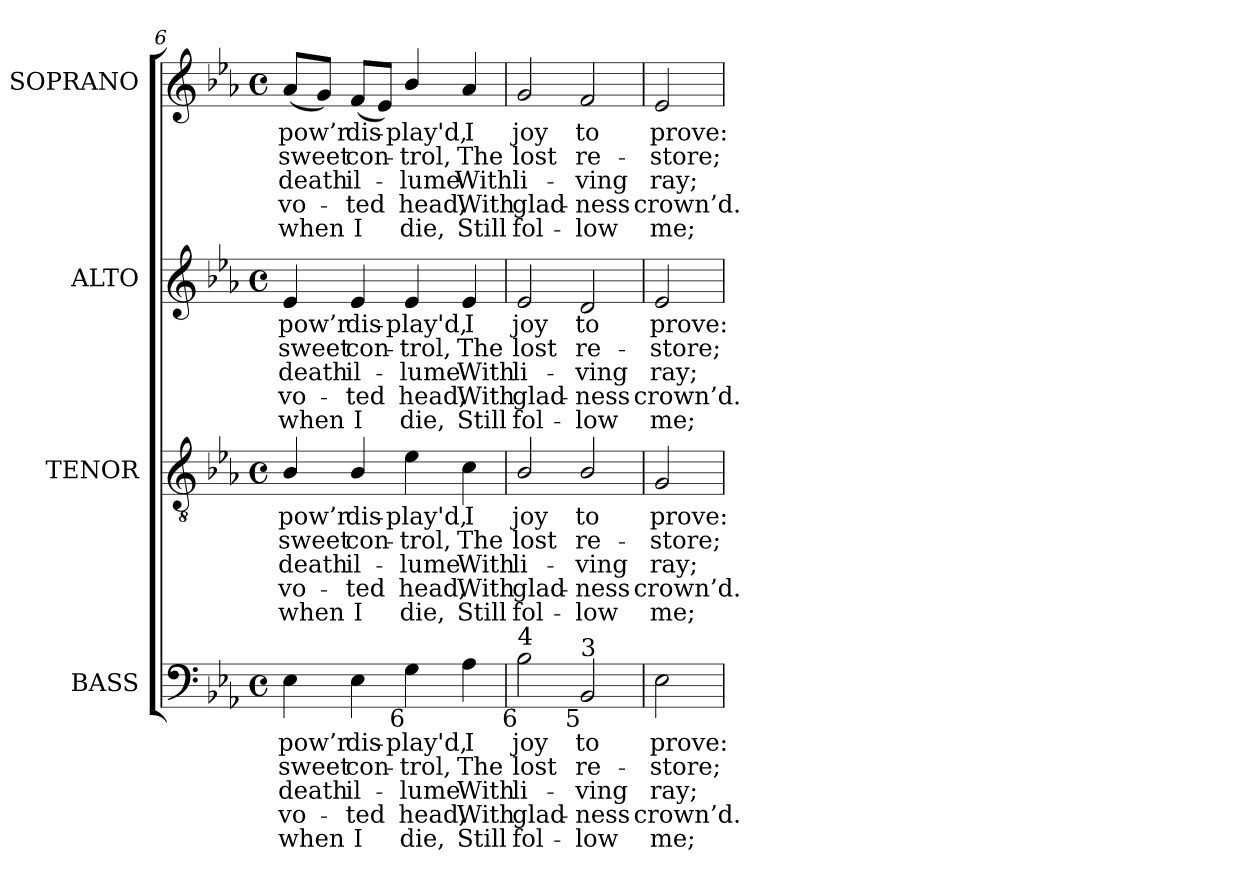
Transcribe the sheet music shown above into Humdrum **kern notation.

**kern	**text	**text	**text	**text	**text	**kern	**text	**text	**text	**text	**text	**kern	**text	**text	**text	**text	**text	**kern	**text	**text	**text	**text	**text
*part4	*part4	*part4	*part4	*part4	*part4	*part3	*part3	*part3	*part3	*part3	*part3	*part2	*part2	*part2	*part2	*part2	*part2	*part1	*part1	*part1	*part1	*part1	*part1
*staff4	*staff4	*staff4	*staff4	*staff4	*staff4	*staff3	*staff3	*staff3	*staff3	*staff3	*staff3	*staff2	*staff2	*staff2	*staff2	*staff2	*staff2	*staff1	*staff1	*staff1	*staff1	*staff1	*staff1
*I"BASS	*	*	*	*	*	*I"TENOR	*	*	*	*	*	*I"ALTO	*	*	*	*	*	*I"SOPRANO	*	*	*	*	*
*I'B.	*	*	*	*	*	*I'T.	*	*	*	*	*	*I'A.	*	*	*	*	*	*I'S.	*	*	*	*	*
!!LO:LB:g=z
*clefF4	*	*	*	*	*	*clefGv2	*	*	*	*	*	*clefG2	*	*	*	*	*	*clefG2	*	*	*	*	*
*	*	*	*	*	*	*ITrd7c12	*	*	*	*	*	*	*	*	*	*	*	*	*	*	*	*	*
*k[b-e-a-]	*	*	*	*	*	*k[b-e-a-]	*	*	*	*	*	*k[b-e-a-]	*	*	*	*	*	*k[b-e-a-]	*	*	*	*	*
*E-:	*	*	*	*	*	*E-:	*	*	*	*	*	*E-:	*	*	*	*	*	*E-:	*	*	*	*	*
*M4/4	*	*	*	*	*	*M4/4	*	*	*	*	*	*M4/4	*	*	*	*	*	*M4/4	*	*	*	*	*
*met(c)	*	*	*	*	*	*met(c)	*	*	*	*	*	*met(c)	*	*	*	*	*	*met(c)	*	*	*	*	*
=6	=6	=6	=6	=6	=6	=6	=6	=6	=6	=6	=6	=6	=6	=6	=6	=6	=6	=6	=6	=6	=6	=6	=6
!	!LO:LY:b:color=#000000	!LO:LY:b:color=#000000	!LO:LY:b:color=#000000	!LO:LY:b:color=#000000	!LO:LY:b:color=#000000	!	!	!	!	!	!	!	!	!	!	!	!	!	!	!	!	!	!
!	!	!	!	!	!	!	!LO:LY:b:color=#000000	!LO:LY:b:color=#000000	!LO:LY:b:color=#000000	!LO:LY:b:color=#000000	!LO:LY:b:color=#000000	!	!	!	!	!	!	!	!	!	!	!	!
!	!	!	!	!	!	!	!	!	!	!	!	!	!LO:LY:b:color=#000000	!LO:LY:b:color=#000000	!LO:LY:b:color=#000000	!LO:LY:b:color=#000000	!LO:LY:b:color=#000000	!	!	!	!	!	!
!	!	!	!	!	!	!	!	!	!	!	!	!	!	!	!	!	!	!	!LO:LY:b:color=#000000	!LO:LY:b:color=#000000	!LO:LY:b:color=#000000	!LO:LY:b:color=#000000	!LO:LY:b:color=#000000
4E-i\	pow’r	sweet	death	vo-	-when	4BB-i/	pow’r	sweet	death	vo-	-when	4e-i/	pow’r	sweet	death	vo-	-when	(8a-i/L	pow’r	sweet	death	vo-	-when
.	.	.	.	.	.	.	.	.	.	.	.	.	.	.	.	.	.	8gi/J)	.	.	.	.	.
!	!LO:LY:b:color=#000000	!LO:LY:b:color=#000000	!LO:LY:b:color=#000000	!LO:LY:b:color=#000000	!LO:LY:b:color=#000000	!	!	!	!	!	!	!	!	!	!	!	!	!	!	!	!	!	!
!	!	!	!	!	!	!	!LO:LY:b:color=#000000	!LO:LY:b:color=#000000	!LO:LY:b:color=#000000	!LO:LY:b:color=#000000	!LO:LY:b:color=#000000	!	!	!	!	!	!	!	!	!	!	!	!
!	!	!	!	!	!	!	!	!	!	!	!	!	!LO:LY:b:color=#000000	!LO:LY:b:color=#000000	!LO:LY:b:color=#000000	!LO:LY:b:color=#000000	!LO:LY:b:color=#000000	!	!	!	!	!	!
!	!	!	!	!	!	!	!	!	!	!	!	!	!	!	!	!	!	!	!LO:LY:b:color=#000000	!LO:LY:b:color=#000000	!LO:LY:b:color=#000000	!LO:LY:b:color=#000000	!LO:LY:b:color=#000000
4E-i\	dis-	con-	il-	-ted	I	4BB-i/	dis-	con-	il-	-ted	I	4e-i/	dis-	con-	il-	-ted	I	(8fi/L	dis-	con-	il-	-ted	I
.	.	.	.	.	.	.	.	.	.	.	.	.	.	.	.	.	.	8e-i/J)	.	.	.	.	.
!	!LO:LY:b:color=#000000	!LO:LY:b:color=#000000	!LO:LY:b:color=#000000	!LO:LY:b:color=#000000	!LO:LY:b:color=#000000	!	!	!	!	!	!	!	!	!	!	!	!	!	!	!	!	!	!
!	!	!	!	!	!	!	!LO:LY:b:color=#000000	!LO:LY:b:color=#000000	!LO:LY:b:color=#000000	!LO:LY:b:color=#000000	!LO:LY:b:color=#000000	!	!	!	!	!	!	!	!	!	!	!	!
!	!	!	!	!	!	!	!	!	!	!	!	!	!LO:LY:b:color=#000000	!LO:LY:b:color=#000000	!LO:LY:b:color=#000000	!LO:LY:b:color=#000000	!LO:LY:b:color=#000000	!	!	!	!	!	!
!LO:TX:b:rj:t=6	!	!	!	!	!	!	!	!	!	!	!	!	!	!	!	!	!	!	!	!	!	!	!
!	!	!	!	!	!	!	!	!	!	!	!	!	!	!	!	!	!	!	!LO:LY:b:color=#000000	!LO:LY:b:color=#000000	!LO:LY:b:color=#000000	!LO:LY:b:color=#000000	!LO:LY:b:color=#000000
4Gi\	-play'd,	-trol,	lume	head,	die,	4E-i\	-play'd,	-trol,	lume	head,	die,	4e-i/	-play'd,	-trol,	lume	head,	die,	4b-i/	-play'd,	-trol,	lume	head,	die,
!	!LO:LY:b:color=#000000	!LO:LY:b:color=#000000	!LO:LY:b:color=#000000	!LO:LY:b:color=#000000	!LO:LY:b:color=#000000	!	!	!	!	!	!	!	!	!	!	!	!	!	!	!	!	!	!
!	!	!	!	!	!	!	!LO:LY:b:color=#000000	!LO:LY:b:color=#000000	!LO:LY:b:color=#000000	!LO:LY:b:color=#000000	!LO:LY:b:color=#000000	!	!	!	!	!	!	!	!	!	!	!	!
!	!	!	!	!	!	!	!	!	!	!	!	!	!LO:LY:b:color=#000000	!LO:LY:b:color=#000000	!LO:LY:b:color=#000000	!LO:LY:b:color=#000000	!LO:LY:b:color=#000000	!	!	!	!	!	!
!	!	!	!	!	!	!	!	!	!	!	!	!	!	!	!	!	!	!	!LO:LY:b:color=#000000	!LO:LY:b:color=#000000	!LO:LY:b:color=#000000	!LO:LY:b:color=#000000	!LO:LY:b:color=#000000
4A-i\	I	The	With	With	Still	4Ci\	I	The	With	With	Still	4e-i/	I	The	With	With	Still	4a-i/	I	The	With	With	Still
=7	=7	=7	=7	=7	=7	=7	=7	=7	=7	=7	=7	=7	=7	=7	=7	=7	=7	=7	=7	=7	=7	=7	=7
!	!LO:LY:b:color=#000000	!LO:LY:b:color=#000000	!LO:LY:b:color=#000000	!LO:LY:b:color=#000000	!LO:LY:b:color=#000000	!	!	!	!	!	!	!	!	!	!	!	!	!	!	!	!	!	!
!	!	!	!	!	!	!	!LO:LY:b:color=#000000	!LO:LY:b:color=#000000	!LO:LY:b:color=#000000	!LO:LY:b:color=#000000	!LO:LY:b:color=#000000	!	!	!	!	!	!	!	!	!	!	!	!
!	!	!	!	!	!	!	!	!	!	!	!	!	!LO:LY:b:color=#000000	!LO:LY:b:color=#000000	!LO:LY:b:color=#000000	!LO:LY:b:color=#000000	!LO:LY:b:color=#000000	!	!	!	!	!	!
!LO:TX:b:rj:t=6	!	!	!	!	!	!	!	!	!	!	!	!	!	!	!	!	!	!	!	!	!	!	!
!LO:TX:t=4	!	!	!	!	!	!	!	!	!	!	!	!	!	!	!	!	!	!	!	!	!	!	!
!	!	!	!	!	!	!	!	!	!	!	!	!	!	!	!	!	!	!	!LO:LY:b:color=#000000	!LO:LY:b:color=#000000	!LO:LY:b:color=#000000	!LO:LY:b:color=#000000	!LO:LY:b:color=#000000
2B-i\	joy	lost	li-	-glad-	-fol-	2BB-i/	joy	lost	li-	-glad-	-fol-	2e-i/	joy	lost	li-	-glad-	-fol-	2gi/	joy	lost	li-	-glad-	-fol-
!	!LO:LY:b:color=#000000	!LO:LY:b:color=#000000	!LO:LY:b:color=#000000	!LO:LY:b:color=#000000	!LO:LY:b:color=#000000	!	!	!	!	!	!	!	!	!	!	!	!	!	!	!	!	!	!
!	!	!	!	!	!	!	!LO:LY:b:color=#000000	!LO:LY:b:color=#000000	!LO:LY:b:color=#000000	!LO:LY:b:color=#000000	!LO:LY:b:color=#000000	!	!	!	!	!	!	!	!	!	!	!	!
!	!	!	!	!	!	!	!	!	!	!	!	!	!LO:LY:b:color=#000000	!LO:LY:b:color=#000000	!LO:LY:b:color=#000000	!LO:LY:b:color=#000000	!LO:LY:b:color=#000000	!	!	!	!	!	!
!LO:TX:b:rj:t=5	!	!	!	!	!	!	!	!	!	!	!	!	!	!	!	!	!	!	!	!	!	!	!
!LO:TX:t=3	!	!	!	!	!	!	!	!	!	!	!	!	!	!	!	!	!	!	!	!	!	!	!
!	!	!	!	!	!	!	!	!	!	!	!	!	!	!	!	!	!	!	!LO:LY:b:color=#000000	!LO:LY:b:color=#000000	!LO:LY:b:color=#000000	!LO:LY:b:color=#000000	!LO:LY:b:color=#000000
2BB-i/	to	re-	-ving	ness	low	2BB-i/	to	re-	-ving	ness	low	2di/	to	re-	-ving	ness	low	2fi/	to	re-	-ving	ness	low
=8	=8	=8	=8	=8	=8	=8	=8	=8	=8	=8	=8	=8	=8	=8	=8	=8	=8	=8	=8	=8	=8	=8	=8
!	!LO:LY:b:color=#000000	!LO:LY:b:color=#000000	!LO:LY:b:color=#000000	!LO:LY:b:color=#000000	!LO:LY:b:color=#000000	!	!	!	!	!	!	!	!	!	!	!	!	!	!	!	!	!	!
!	!	!	!	!	!	!	!LO:LY:b:color=#000000	!LO:LY:b:color=#000000	!LO:LY:b:color=#000000	!LO:LY:b:color=#000000	!LO:LY:b:color=#000000	!	!	!	!	!	!	!	!	!	!	!	!
!	!	!	!	!	!	!	!	!	!	!	!	!	!LO:LY:b:color=#000000	!LO:LY:b:color=#000000	!LO:LY:b:color=#000000	!LO:LY:b:color=#000000	!LO:LY:b:color=#000000	!	!	!	!	!	!
!	!	!	!	!	!	!	!	!	!	!	!	!	!	!	!	!	!	!	!LO:LY:b:color=#000000	!LO:LY:b:color=#000000	!LO:LY:b:color=#000000	!LO:LY:b:color=#000000	!LO:LY:b:color=#000000
2E-i\	prove:	-store;	ray;	crown’d.	me;	2GGi/	prove:	-store;	ray;	crown’d.	me;	2e-i/	prove:	-store;	ray;	crown’d.	me;	2e-i/	prove:	-store;	ray;	crown’d.	me;
=	=	=	=	=	=	=	=	=	=	=	=	=	=	=	=	=	=	=	=	=	=	=	=
*-	*-	*-	*-	*-	*-	*-	*-	*-	*-	*-	*-	*-	*-	*-	*-	*-	*-	*-	*-	*-	*-	*-	*-
